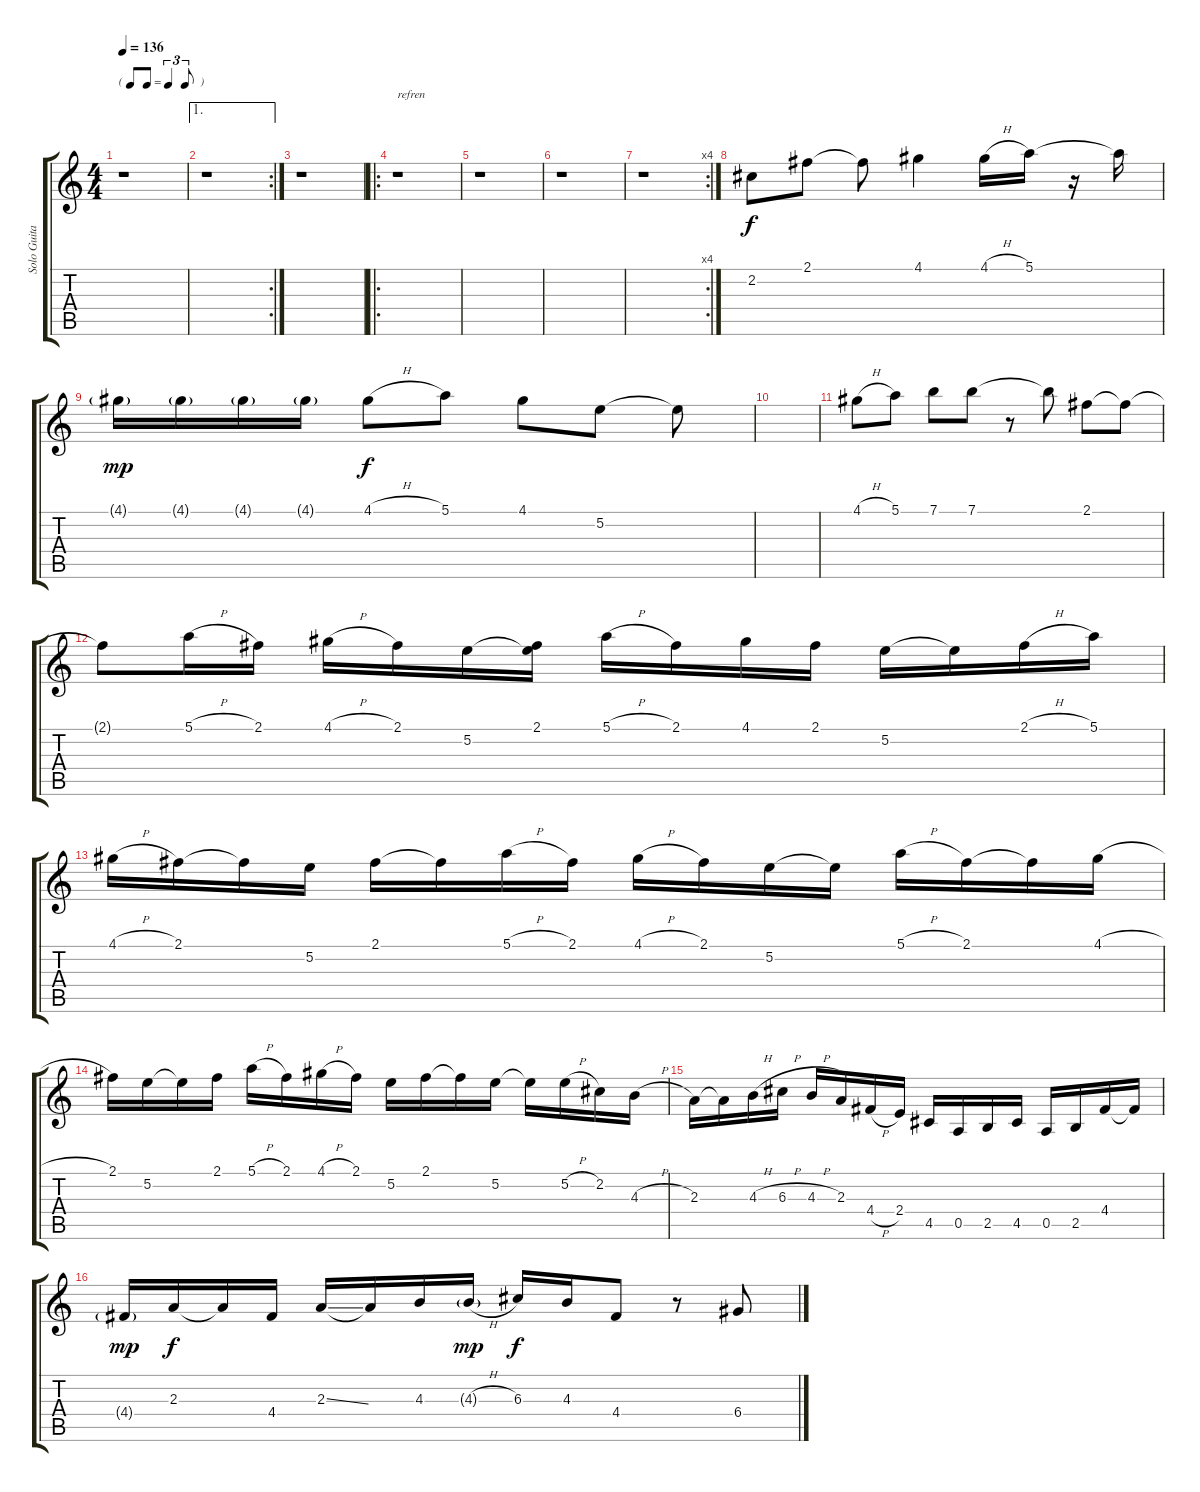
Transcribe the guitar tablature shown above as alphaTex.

\track ("Solo Guitar" "Solo Guita") {instrument distortionguitar}
\staff {score tabs}
\tuning (E4 B3 G3 D3 A2 E2) {hide}
\ts (4 4)
\tf triplet8th
\tempo 136
\clef g2
\ks c
r.1{dy fff} |
\ae 1
\rc 2
r.1 |
r.1 |
\ro
r.1{txt "refren"} |
r.1 |
r.1 |
\rc 4
r.1 |
2.2.8{dy f} 2.1.8 2.1{t}.8 4.1.4 4.1{h}.16 5.1.16 r.16 5.1{t}.16 |
4.1{g}.16{dy mp} 4.1{g}.16 4.1{g}.16 4.1{g}.16 4.1{h}.8{dy f} 5.1.8 4.1.8 5.2.8 5.2{t}.8 |
|
4.1{h}.8 5.1.8 7.1.8 7.1.8 r.8 7.1{t}.8 2.1.8 2.1{t}.8 |
2.1{t}.8 5.1{h}.16 2.1.16 4.1{h}.16 2.1.16 5.2.16 (2.1 5.2{t}).16 5.1{h}.16 2.1.16 4.1.16 2.1.16 5.2.16 5.2{t}.16 2.1{h}.16 5.1.16 |
4.1{h}.16 2.1.16 2.1{t}.16 5.2.16 2.1.16 2.1{t}.16 5.1{h}.16 2.1.16 4.1{h}.16 2.1.16 5.2.16 5.2{t}.16 5.1{h}.16 2.1.16 2.1{t}.16 4.1{h}.16 |
2.1.16 5.2.16 5.2{t}.16 2.1.16 5.1{h}.16 2.1.16 4.1{h}.16 2.1.16 5.2.16 2.1.16 2.1{t}.16 5.2.16 5.2{t}.16 5.2{h}.16 2.2.16 4.3{h}.16 |
2.3.16 2.3{t}.16 4.3{h}.16 6.3{h}.16 4.3{h}.16 2.3.16 4.4{h}.16 2.4.16 4.5.16 0.5.16 2.5.16 4.5.16 0.5.16 2.5.16 4.4.16 4.4{t}.16 |
4.4{g}.16{dy mp} 2.3.16{dy f} 2.3{t}.16 4.4.16 2.3{ss}.16 2.3{t}.16 4.3.16 4.3{h g}.16{dy mp} 6.3.16{dy f} 4.3.16 4.4.8 r.8 6.4.8
